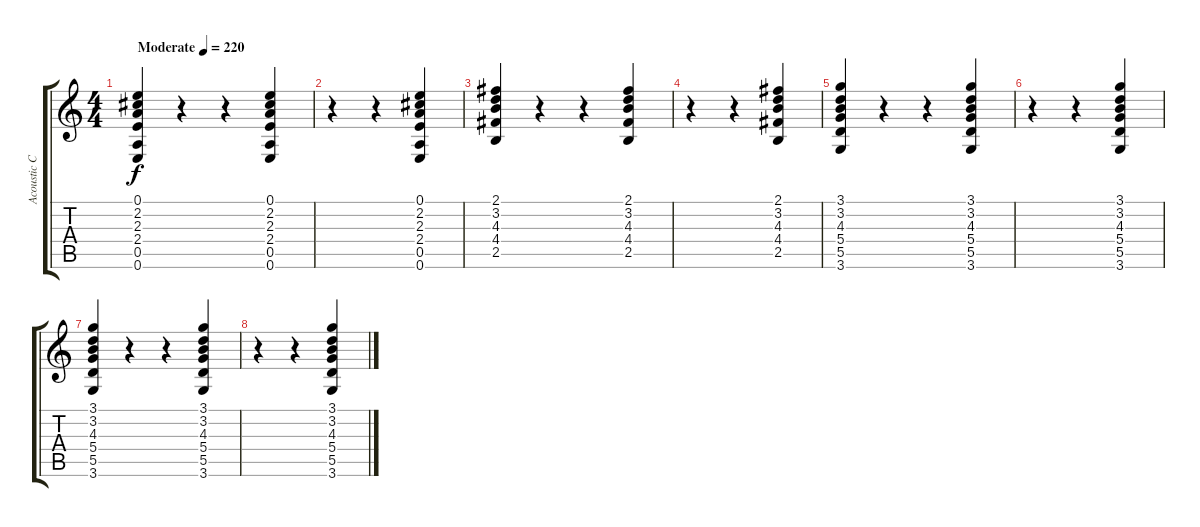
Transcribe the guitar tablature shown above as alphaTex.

\track ("Acoustic Chords" "Acoustic C") {instrument acousticguitarsteel}
\staff {score tabs}
\tuning (E4 B3 G3 D3 A2 E2) {hide}
\ts (4 4)
\tempo (220 "Moderate")
\clef g2
\ks c
(0.1 2.2 2.3 2.4 0.5 0.6).4{dy f instrument acousticguitarsteel beam merge} r.4 r.4 (0.1 2.2 2.3 2.4 0.5 0.6).4 |
r.4 r.4 (0.1 2.2 2.3 2.4 0.5 0.6).4 |
(2.1 3.2 4.3 4.4 2.5).4{beam merge} r.4 r.4 (2.1 3.2 4.3 4.4 2.5).4 |
r.4 r.4 (2.1 3.2 4.3 4.4 2.5).4 |
(3.1 3.2 4.3 5.4 5.5 3.6).4 r.4{beam merge} r.4 (3.1 3.2 4.3 5.4 5.5 3.6).4 |
r.4 r.4 (3.1 3.2 4.3 5.4 5.5 3.6).4 |
(3.1 3.2 4.3 5.4 5.5 3.6).4 r.4 r.4 (3.1 3.2 4.3 5.4 5.5 3.6).4 |
r.4 r.4{beam merge} (3.1 3.2 4.3 5.4 5.5 3.6).4
